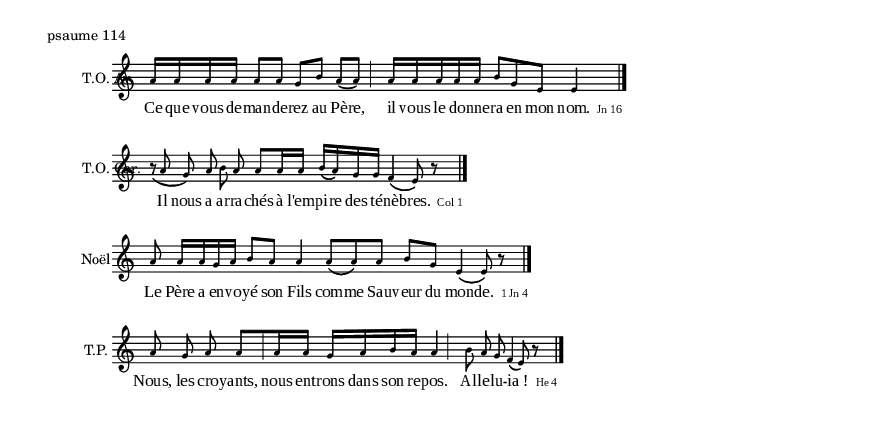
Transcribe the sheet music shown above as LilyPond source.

\version "2.10.0"
 \include "definitions.ly"
 \markup {psaume  114}



\relative a' { 
	\new Staff {
		\cadenzaOn
		\set Staff.instrumentName = \markup{ \center-align { T.O. Av. } }
		a16[ a a a] a8[ a] g8[ b] 
		a8[\( a\)] \cesure \pespace
		\times 2/5 {a16[a a a a]}
		\times 2/3 { b8[ g e] }
		e4
		\endBar
	}

	\addlyrics {
		Ce que vous de -- man -- de -- rez au Pè -- re, il vous le do -- nne -- ra en mon nom.
		\markup { \citation #"Jn 16" } 
	}
}

\relative a' { 
	\new Staff {
		\cadenzaOn
		\set Staff.instrumentName = \markup{ \center-align { T.O. Car. } }
		\times 2/3 { r8_\( a g\) }
		\times 2/3 { a b a }
		a8[ a16 a]
		b16[\( a\) g g]
		f4\(
		e8\) r
		\endBar
	}

	\addlyrics {
		Il  nous a ar -- ra -- chés à l'em -- pi -- re des té -- nè -- bres.
		\markup { \citation #"Col 1" } 
	}
}



\relative a' { 
	\new Staff {
		\cadenzaOn
		\set Staff.instrumentName = \markup{ \center-align { Noël } }
		a8
		a16[ a g a]
		b8[ a] a4
		\times 2/3 { a8[\( a\) a] }
		b8[ g]
		e4\( e8\) r8
		\endBar
	}

	\addlyrics {
		Le Père a en -- vo -- yé son Fils com -- me Sau -- veur du mon -- de.
		\markup { \citation #"1 Jn 4" } 
	}
}
\relative a' { 
	\new Staff {
		\cadenzaOn
		\set Staff.instrumentName = \markup{ \center-align { T.P. } }
		\times 2/3 { a8 g a }
		a8[ \cesure a16 a]
		g16[ a b a]
		a4
		\cesure \pespace
		\times 2/3 { b8 a g }
		f4\( e8\) r8
		\endBar
	}

	\addlyrics {
		Nous, les cro -- yants, nous ent -- rons dans son re -- pos. Al -- le -- lu -- "ia !" _
		\markup { \citation #"He 4" } 
	}
}
